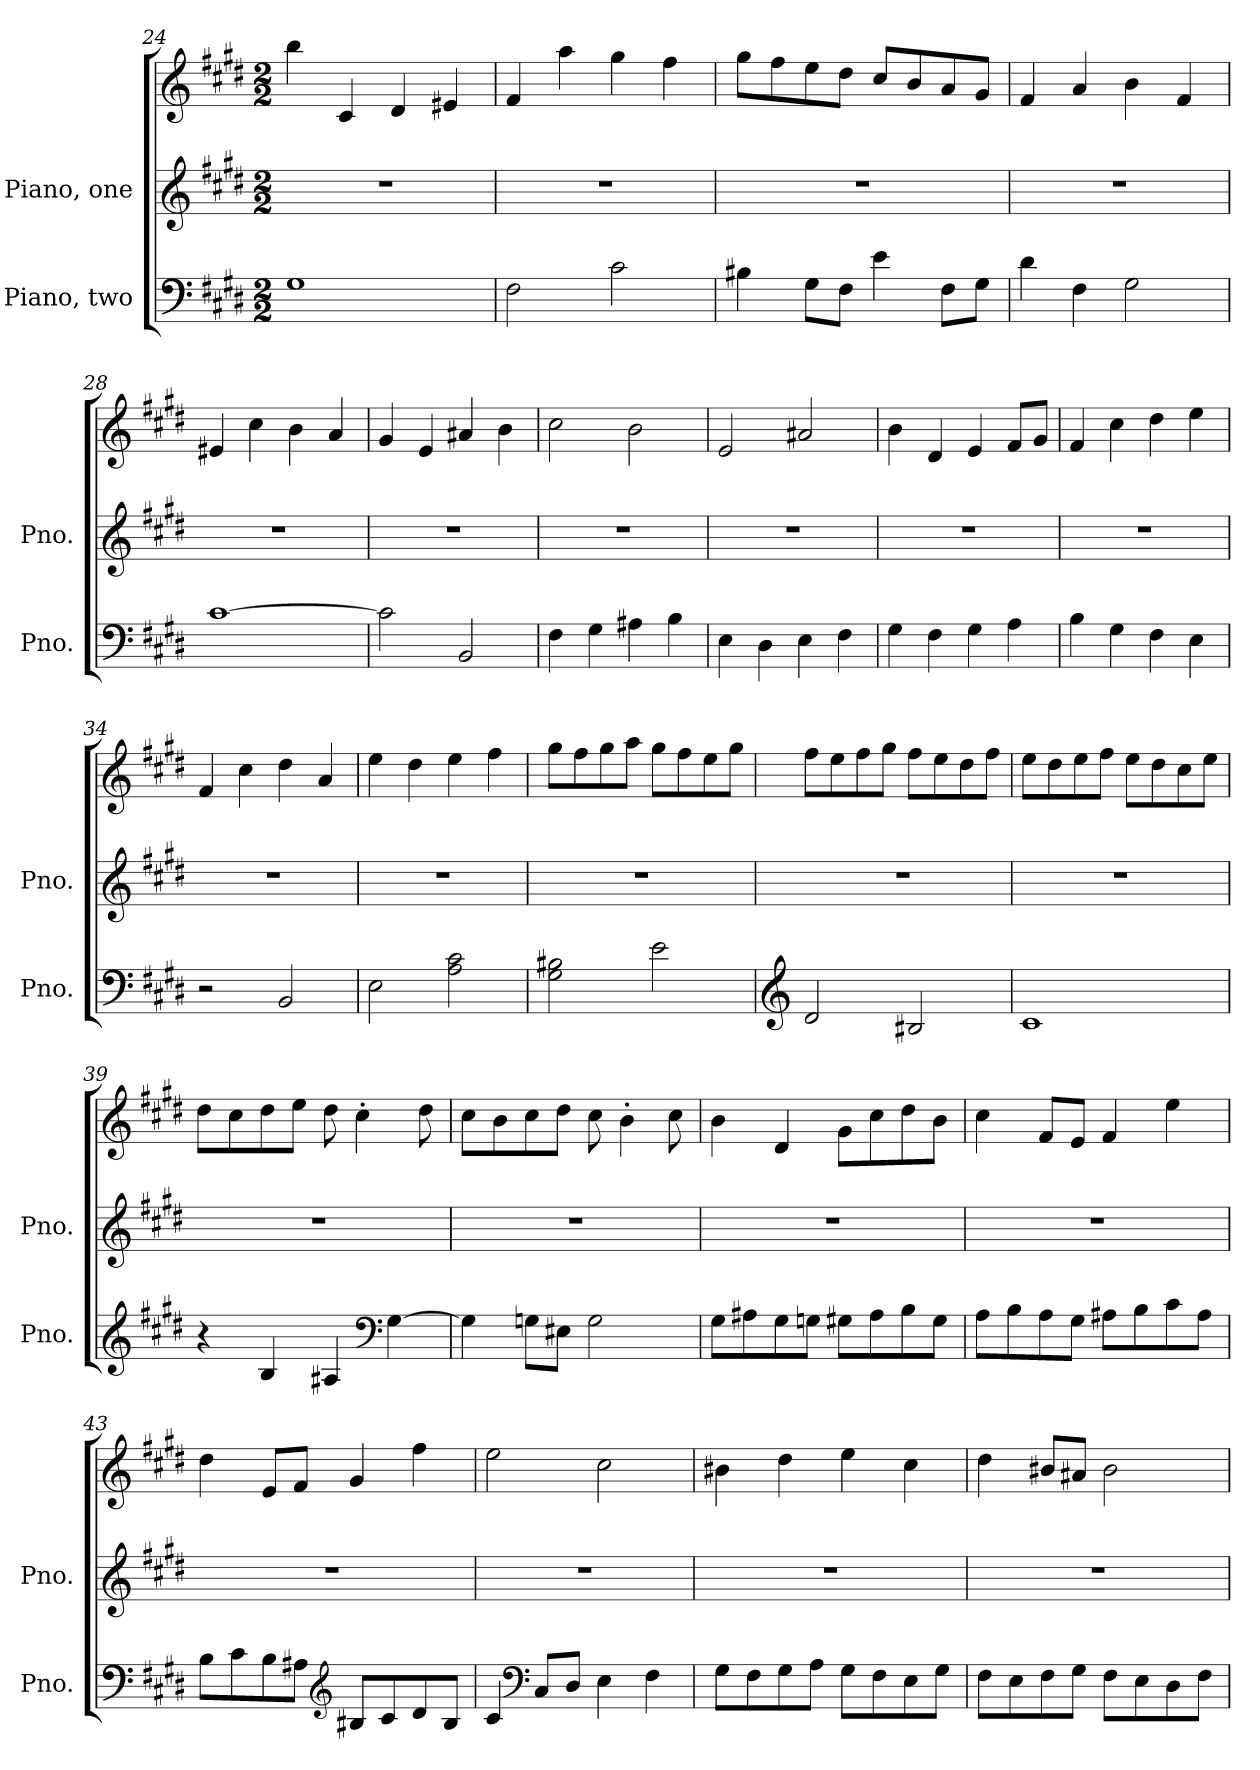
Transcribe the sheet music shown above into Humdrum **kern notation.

**kern	**kern	**kern
*part2	*part1	*part1
*staff3	*staff2	*staff1
*I"Piano, two	*I"Piano, one	*
*I'Pno.	*I'Pno.	*
*clefF4	*clefG2	*clefG2
*k[f#c#g#d#]	*k[f#c#g#d#]	*k[f#c#g#d#]
*M2/2	*M2/2	*M2/2
=24	=24	=24
1G#	1r	4bb\
.	.	4c#/
.	.	4d#/
.	.	4e#X/
=25	=25	=25
2F#\	1r	4f#/
.	.	4aa\
2c#\	.	4gg#\
.	.	4ff#\
=26	=26	=26
4B#X\	1r	8gg#\L
.	.	8ff#\
8G#\L	.	8ee\
8F#\J	.	8dd#\J
4e\	.	8cc#/L
.	.	8b/
8F#\L	.	8a/
8G#\J	.	8g#/J
=27	=27	=27
4d#\	1r	4f#/
4F#\	.	4a/
2G#\	.	4b\
.	.	4f#/
=28	=28	=28
[1c#	1r	4e#X/
.	.	4cc#\
.	.	4b\
.	.	4a/
!!LO:PB:g=z
=29	=29	=29
2c#\]	1r	4g#/
.	.	4e/
2BB/	.	4a#X/
.	.	4b\
=30	=30	=30
4F#\	1r	2cc#\
4G#\	.	.
4A#X\	.	2b\
4B\	.	.
=31	=31	=31
4E\	1r	2e/
4D#\	.	.
4E\	.	2a#X/
4F#\	.	.
=32	=32	=32
4G#\	1r	4b\
4F#\	.	4d#/
4G#\	.	4e/
4A\	.	8f#/L
.	.	8g#/J
=33	=33	=33
4B\	1r	4f#/
4G#\	.	4cc#\
4F#\	.	4dd#\
4E\	.	4ee\
=34	=34	=34
2r	1r	4f#/
.	.	4cc#\
2BB/	.	4dd#\
.	.	4a/
=35	=35	=35
2E\	1r	4ee\
.	.	4dd#\
2A\ 2c#\	.	4ee\
.	.	4ff#\
!!LO:LB:g=z
=36	=36	=36
2G#\ 2B#X\	1r	8gg#\L
.	.	8ff#\
.	.	8gg#\
.	.	8aa\J
2e\	.	8gg#\L
.	.	8ff#\
.	.	8ee\
.	.	8gg#\J
=37	=37	=37
*clefG2	*	*
2d#/	1r	8ff#\L
.	.	8ee\
.	.	8ff#\
.	.	8gg#\J
2B#X/	.	8ff#\L
.	.	8ee\
.	.	8dd#\
.	.	8ff#\J
=38	=38	=38
1c#	1r	8ee\L
.	.	8dd#\
.	.	8ee\
.	.	8ff#\J
.	.	8ee\L
.	.	8dd#\
.	.	8cc#\
.	.	8ee\J
=39	=39	=39
4r	1r	8dd#\L
.	.	8cc#\
4B/	.	8dd#\
.	.	8ee\J
4A#X/	.	8dd#\
.	.	4cc#'\
*clefF4	*	*
[4G#\	.	.
.	.	8dd#\
!!LO:LB:g=z
=40	=40	=40
4G#\]	1r	8cc#\L
.	.	8b\
8Gn\L	.	8cc#\
8E#X\J	.	8dd#\J
2G\	.	8cc#\
.	.	4b'\
.	.	8cc#\
=41	=41	=41
8G#\L	1r	4b\
8A#X\	.	.
8G#\	.	4d#/
8Gn\J	.	.
8G#X\L	.	8g#\L
8A#\	.	8cc#\
8B\	.	8dd#\
8G#\J	.	8b\J
=42	=42	=42
8A\L	1r	4cc#\
8B\	.	.
8A\	.	8f#/L
8G#\J	.	8e/J
8A#X\L	.	4f#/
8B\	.	.
8c#\	.	4ee\
8A#\J	.	.
=43	=43	=43
8B\L	1r	4dd#\
8c#\	.	.
8B\	.	8e/L
8A#X\J	.	8f#/J
*clefG2	*	*
8B#X/L	.	4g#/
8c#/	.	.
8d#/	.	4ff#\
8B#/J	.	.
!!LO:LB:g=z
=44	=44	=44
4c#/	1r	2ee\
*clefF4	*	*
8C#/L	.	.
8D#/J	.	.
4E\	.	2cc#\
4F#\	.	.
=45	=45	=45
8G#\L	1r	4b#X\
8F#\	.	.
8G#\	.	4dd#\
8A\J	.	.
8G#\L	.	4ee\
8F#\	.	.
8E\	.	4cc#\
8G#\J	.	.
=46	=46	=46
8F#\L	1r	4dd#\
8E\	.	.
8F#\	.	8b#X/L
8G#\J	.	8a#X/J
8F#\L	.	2b#\
8E\	.	.
8D#\	.	.
8F#\J	.	.
=	=	=
*-	*-	*-
